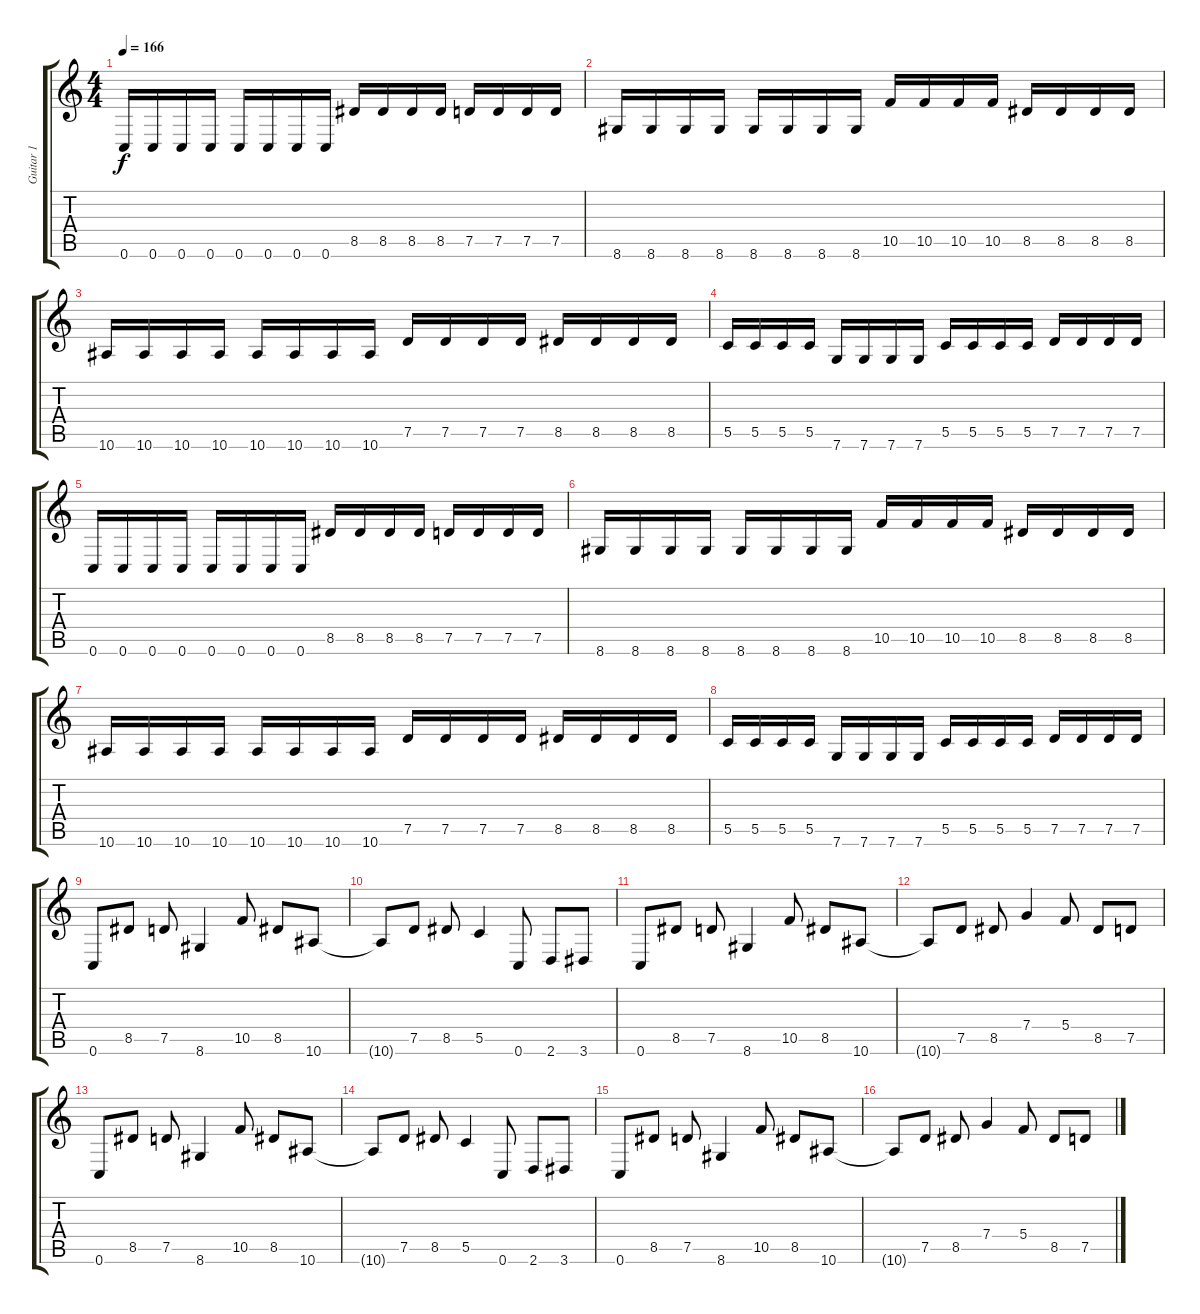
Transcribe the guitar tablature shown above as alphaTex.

\track ("Guitar 1" "Guitar 1") {instrument distortionguitar}
\staff {score tabs}
\tuning (D4 A3 F3 C3 G2 C2) {hide}
\ts (4 4)
\tempo 166
\clef g2
\ks c
0.6.16{dy f} 0.6.16 0.6.16 0.6.16 0.6.16 0.6.16 0.6.16 0.6.16 8.5.16 8.5.16 8.5.16 8.5.16 7.5.16 7.5.16 7.5.16 7.5.16 |
8.6.16 8.6.16 8.6.16 8.6.16 8.6.16 8.6.16 8.6.16 8.6.16 10.5.16 10.5.16 10.5.16 10.5.16 8.5.16 8.5.16 8.5.16 8.5.16 |
10.6.16 10.6.16 10.6.16 10.6.16 10.6.16 10.6.16 10.6.16 10.6.16 7.5.16 7.5.16 7.5.16 7.5.16 8.5.16 8.5.16 8.5.16 8.5.16 |
5.5.16 5.5.16 5.5.16 5.5.16 7.6.16 7.6.16 7.6.16 7.6.16 5.5.16 5.5.16 5.5.16 5.5.16 7.5.16 7.5.16 7.5.16 7.5.16 |
0.6.16 0.6.16 0.6.16 0.6.16 0.6.16 0.6.16 0.6.16 0.6.16 8.5.16 8.5.16 8.5.16 8.5.16 7.5.16 7.5.16 7.5.16 7.5.16 |
8.6.16 8.6.16 8.6.16 8.6.16 8.6.16 8.6.16 8.6.16 8.6.16 10.5.16 10.5.16 10.5.16 10.5.16 8.5.16 8.5.16 8.5.16 8.5.16 |
10.6.16 10.6.16 10.6.16 10.6.16 10.6.16 10.6.16 10.6.16 10.6.16 7.5.16 7.5.16 7.5.16 7.5.16 8.5.16 8.5.16 8.5.16 8.5.16 |
5.5.16 5.5.16 5.5.16 5.5.16 7.6.16 7.6.16 7.6.16 7.6.16 5.5.16 5.5.16 5.5.16 5.5.16 7.5.16 7.5.16 7.5.16 7.5.16 |
0.6.8 8.5.8 7.5.8 8.6.4 10.5.8 8.5.8 10.6.8 |
10.6{t}.8 7.5.8 8.5.8 5.5.4 0.6.8 2.6.8 3.6.8 |
0.6.8 8.5.8 7.5.8 8.6.4 10.5.8 8.5.8 10.6.8 |
10.6{t}.8 7.5.8 8.5.8 7.4.4 5.4.8 8.5.8 7.5.8 |
0.6.8 8.5.8 7.5.8 8.6.4 10.5.8 8.5.8 10.6.8 |
10.6{t}.8 7.5.8 8.5.8 5.5.4 0.6.8 2.6.8 3.6.8 |
0.6.8 8.5.8 7.5.8 8.6.4 10.5.8 8.5.8 10.6.8 |
10.6{t}.8 7.5.8 8.5.8 7.4.4 5.4.8 8.5.8 7.5.8
